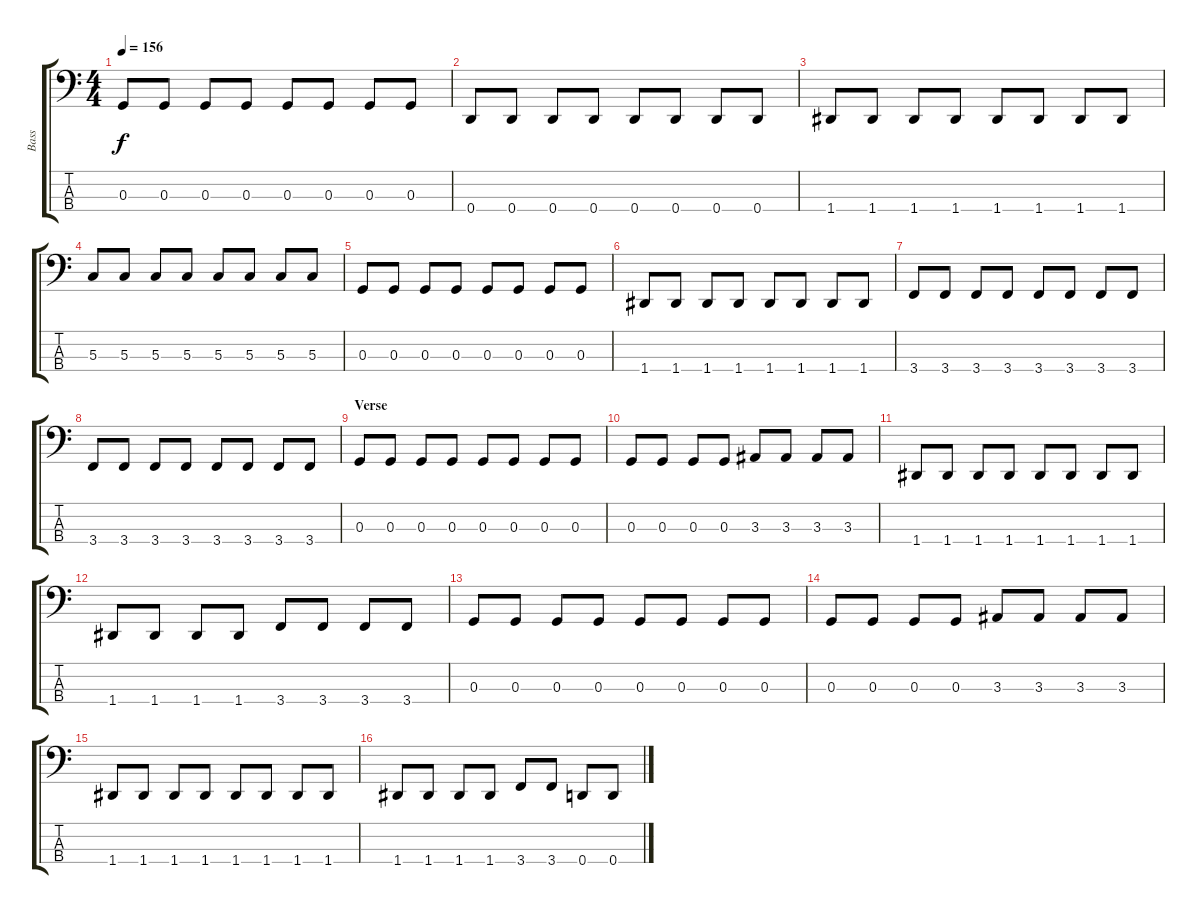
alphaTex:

\track ("Bass " "Bass ") {instrument electricbasspick}
\staff {score tabs}
\tuning (F2 C2 G1 D1) {hide}
\ts (4 4)
\tempo 156
\clef f4
\ks c
0.3.8{dy f} 0.3.8 0.3.8 0.3.8 0.3.8 0.3.8 0.3.8 0.3.8 |
0.4.8 0.4.8 0.4.8 0.4.8 0.4.8 0.4.8 0.4.8 0.4.8 |
1.4.8 1.4.8 1.4.8 1.4.8 1.4.8 1.4.8 1.4.8 1.4.8 |
5.3.8 5.3.8 5.3.8 5.3.8 5.3.8 5.3.8 5.3.8 5.3.8 |
0.3.8 0.3.8 0.3.8 0.3.8 0.3.8 0.3.8 0.3.8 0.3.8 |
1.4.8 1.4.8 1.4.8 1.4.8 1.4.8 1.4.8 1.4.8 1.4.8 |
3.4.8 3.4.8 3.4.8 3.4.8 3.4.8 3.4.8 3.4.8 3.4.8 |
3.4.8 3.4.8 3.4.8 3.4.8 3.4.8 3.4.8 3.4.8 3.4.8 |
\section ("" "Verse")
0.3.8 0.3.8 0.3.8 0.3.8 0.3.8 0.3.8 0.3.8 0.3.8 |
0.3.8 0.3.8 0.3.8 0.3.8 3.3.8 3.3.8 3.3.8 3.3.8 |
1.4.8 1.4.8 1.4.8 1.4.8 1.4.8 1.4.8 1.4.8 1.4.8 |
1.4.8 1.4.8 1.4.8 1.4.8 3.4.8 3.4.8 3.4.8 3.4.8 |
0.3.8 0.3.8 0.3.8 0.3.8 0.3.8 0.3.8 0.3.8 0.3.8 |
0.3.8 0.3.8 0.3.8 0.3.8 3.3.8 3.3.8 3.3.8 3.3.8 |
1.4.8 1.4.8 1.4.8 1.4.8 1.4.8 1.4.8 1.4.8 1.4.8 |
1.4.8 1.4.8 1.4.8 1.4.8 3.4.8 3.4.8 0.4.8 0.4.8
